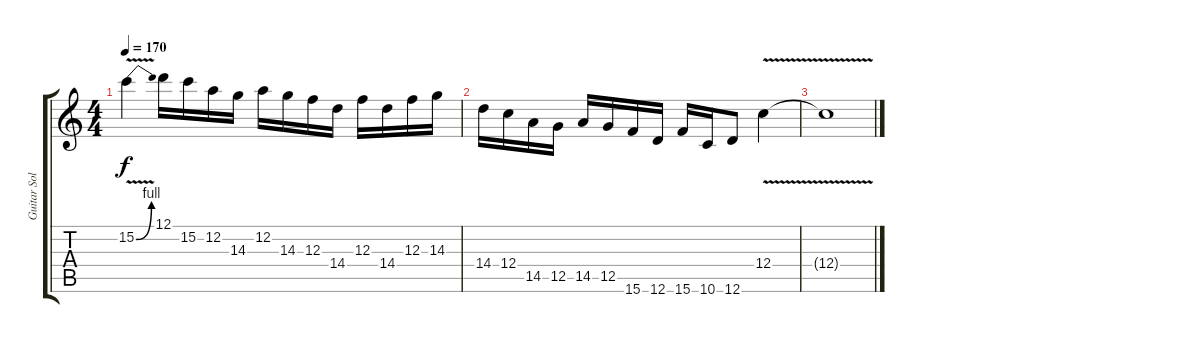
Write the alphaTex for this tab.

\track ("Guitar Solo" "Guitar Sol") {instrument distortionguitar}
\staff {score tabs}
\tuning (D4 A3 F3 C3 G2 D2) {hide}
\ts (4 4)
\tempo 170
\clef g2
\ks c
15.2{be (bend 0 0 60 4) v}.4{dy f volume 12} 12.1.16 15.2.16 12.2.16 14.3.16 12.2.16 14.3.16 12.3.16 14.4.16 12.3.16 14.4.16 12.3.16 14.3.16 |
14.4.16 12.4.16 14.5.16 12.5.16 14.5.16 12.5.16 15.6.16 12.6.16 15.6.16 10.6.16 12.6.8 12.4{v}.4 |
12.4{t}.1
